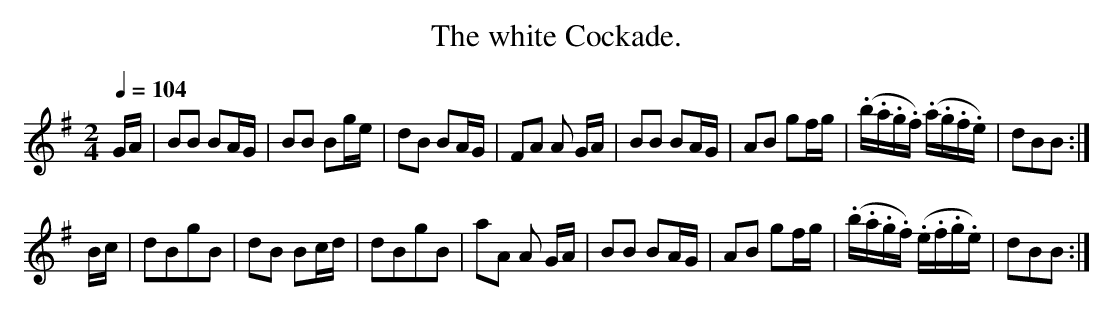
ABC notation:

X:1
T:The white Cockade.
M:2/4
L:1/16
Q:1/4=104
K:G
GA|B2B2 B2AG|B2B2 B2ge|d2B2         B2AG    |F2A2 A2\
GA|B2B2 B2AG|A2B2 g2fg|(.b.a.g.f) (.a.g.f.e)|d2B2B2:|
Bc|d2B2g2B2|d2B2 B2cd|d2B2g2B2    |a2A2 A2\
GA|B2B2 B2AG|A2B2 g2fg|(.b.a.g.f) (.e.f.g.e)|d2B2B2:|
